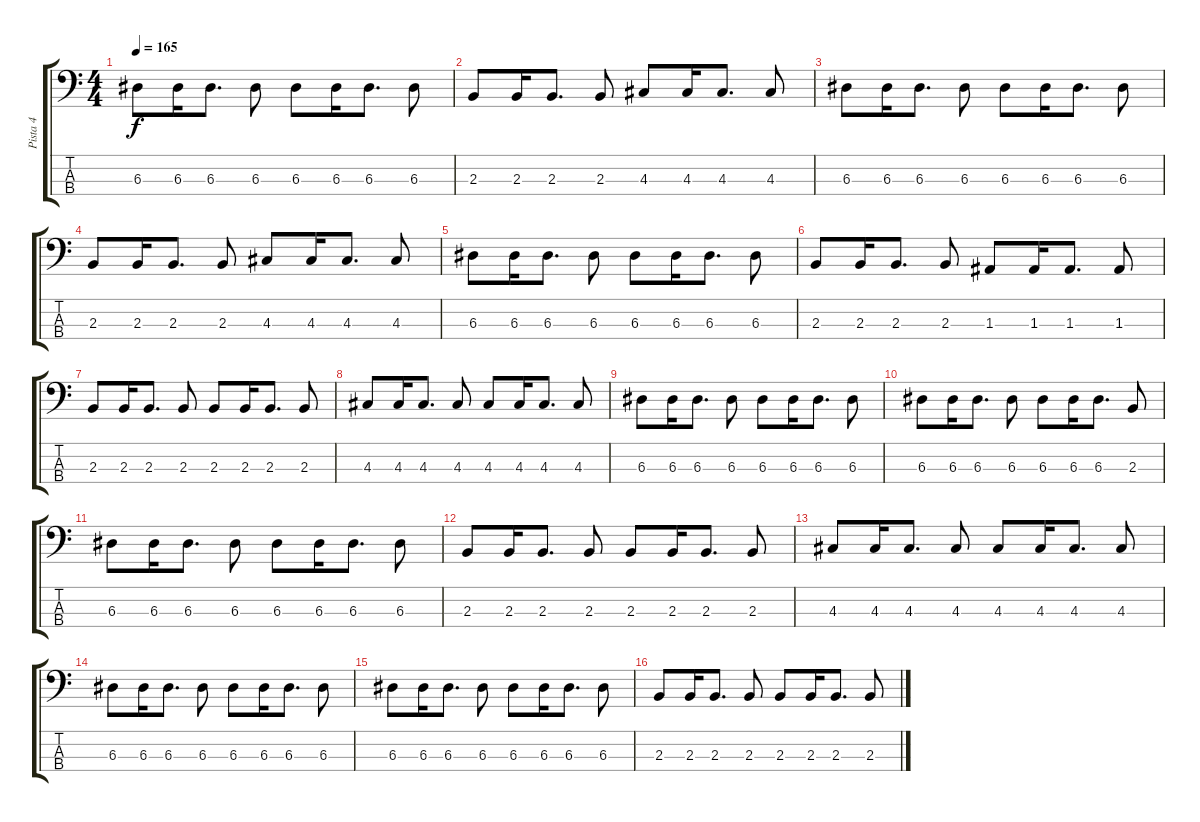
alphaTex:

\track ("Pista 4" "Pista 4") {instrument electricbassfinger}
\staff {score tabs}
\tuning (G2 D2 A1 E1) {hide}
\ts (4 4)
\tempo 165
\clef f4
\ks c
6.3.8{dy f} 6.3.16 6.3.8{d} 6.3.8 6.3.8 6.3.16 6.3.8{d} 6.3.8 |
2.3.8 2.3.16 2.3.8{d} 2.3.8 4.3.8 4.3.16 4.3.8{d} 4.3.8 |
6.3.8 6.3.16 6.3.8{d} 6.3.8 6.3.8 6.3.16 6.3.8{d} 6.3.8 |
2.3.8 2.3.16 2.3.8{d} 2.3.8 4.3.8 4.3.16 4.3.8{d} 4.3.8 |
6.3.8 6.3.16 6.3.8{d} 6.3.8 6.3.8 6.3.16 6.3.8{d} 6.3.8 |
2.3.8 2.3.16 2.3.8{d} 2.3.8 1.3.8 1.3.16 1.3.8{d} 1.3.8 |
2.3.8 2.3.16 2.3.8{d} 2.3.8 2.3.8 2.3.16 2.3.8{d} 2.3.8 |
4.3.8 4.3.16 4.3.8{d} 4.3.8 4.3.8 4.3.16 4.3.8{d} 4.3.8 |
6.3.8 6.3.16 6.3.8{d} 6.3.8 6.3.8 6.3.16 6.3.8{d} 6.3.8 |
6.3.8 6.3.16 6.3.8{d} 6.3.8 6.3.8 6.3.16 6.3.8{d} 2.3.8 |
6.3.8 6.3.16 6.3.8{d} 6.3.8 6.3.8 6.3.16 6.3.8{d} 6.3.8 |
2.3.8 2.3.16 2.3.8{d} 2.3.8 2.3.8 2.3.16 2.3.8{d} 2.3.8 |
4.3.8 4.3.16 4.3.8{d} 4.3.8 4.3.8 4.3.16 4.3.8{d} 4.3.8 |
6.3.8 6.3.16 6.3.8{d} 6.3.8 6.3.8 6.3.16 6.3.8{d} 6.3.8 |
6.3.8 6.3.16 6.3.8{d} 6.3.8 6.3.8 6.3.16 6.3.8{d} 6.3.8 |
2.3.8 2.3.16 2.3.8{d} 2.3.8 2.3.8 2.3.16 2.3.8{d} 2.3.8
